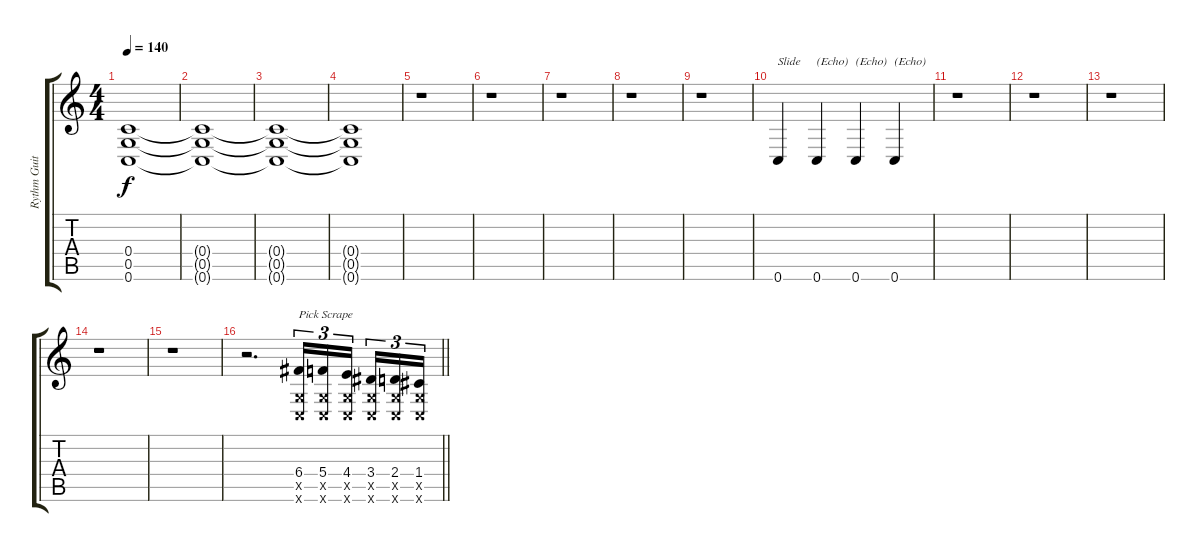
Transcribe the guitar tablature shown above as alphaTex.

\track ("Rythm Guitar I" "Rythm Guit") {instrument distortionguitar}
\staff {score tabs}
\tuning (D4 A3 F3 C3 G2 C2) {hide}
\ts (4 4)
\tempo 140
\clef g2
\ks c
(0.4{t} 0.5{t} 0.6{t}).1{dy f volume 0} |
(0.4{t} 0.5{t} 0.6{t}).1 |
(0.4{t} 0.5{t} 0.6{t}).1 |
(0.4{t} 0.5{t} 0.6{t}).1 |
r.1 |
r.1 |
r.1 |
r.1 |
r.1 |
0.6.4{txt "Slide" volume 16 balance 0 instrument guitarfretnoise} 0.6.4{txt "(Echo)" volume 11} 0.6.4{txt "(Echo)" volume 8} 0.6.4{txt "(Echo)" volume 5} |
r.1 |
r.1 |
r.1 |
r.1 |
r.1 |
\barLineRight lightlight
r.2{d} (6.4 0.5{x} 0.6{x}).16{tu (3 2) txt "Pick Scrape" volume 16 balance 0 instrument guitarfretnoise} (5.4 0.5{x} 0.6{x}).16{tu (3 2)} (4.4 0.5{x} 0.6{x}).16{tu (3 2) beam splitsecondary} (3.4 0.5{x} 0.6{x}).16{tu (3 2)} (2.4 0.5{x} 0.6{x}).16{tu (3 2)} (1.4 0.5{x} 0.6{x}).16{tu (3 2)}
